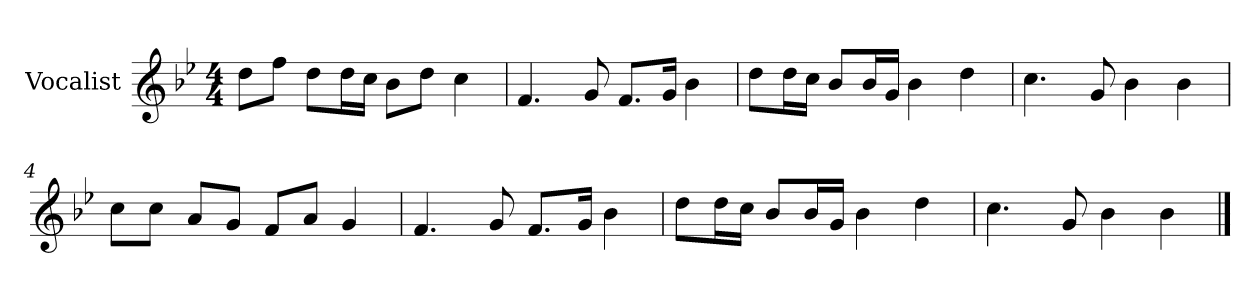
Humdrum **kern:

**kern
*part1
*staff1
*I"Vocalist
*k[b-e-]
*B-:
*M4/4
=
8ddL
8ffJ
8ddL
16ddL
16ccJJ
8b-L
8ddJ
4cc
=1
4.f
8g
8.fL
16gJk
4b-
=2
8ddL
16ddL
16ccJJ
8b-L
16b-L
16gJJ
4b-
4dd
=3
4.cc
8g
4b-
4b-
=4
8ccL
8ccJ
8aL
8gJ
8fL
8aJ
4g
=5
4.f
8g
8.fL
16gJk
4b-
=6
8ddL
16ddL
16ccJJ
8b-L
16b-L
16gJJ
4b-
4dd
=7
4.cc
8g
4b-
4b-
==
*-
